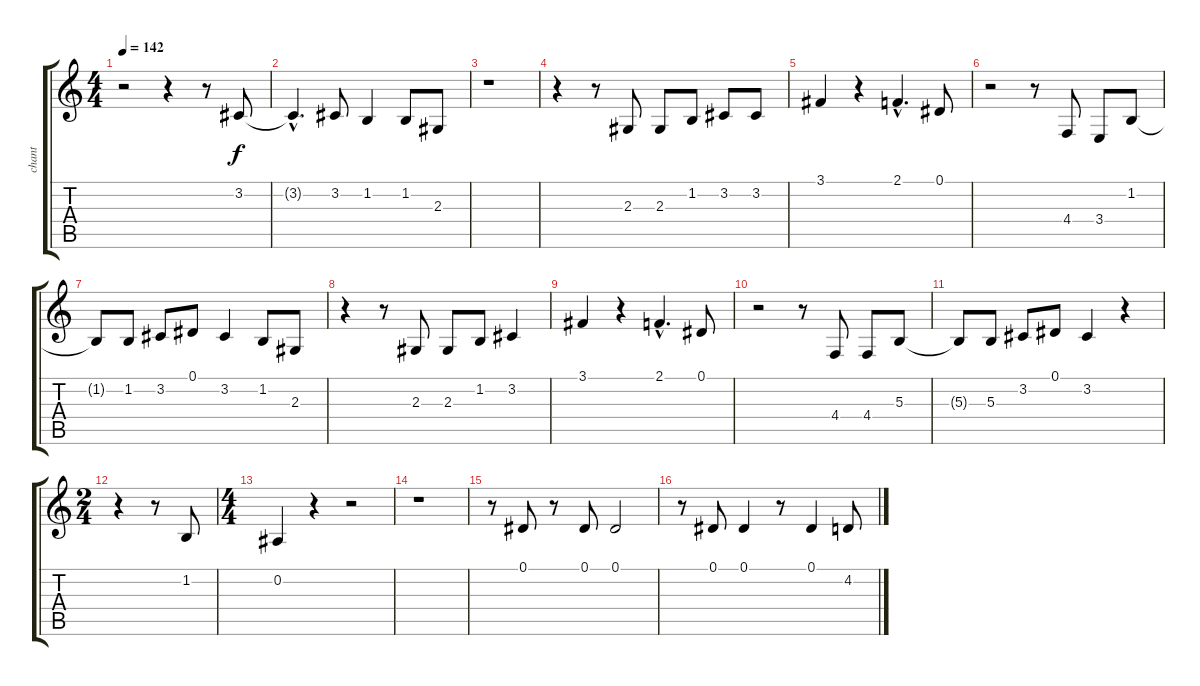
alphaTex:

\track ("chant" "chant") {instrument drawbarorgan}
\staff {score tabs}
\tuning (Eb4 Bb3 Gb3 Db3 Ab2 Eb2) {hide}
\ts (4 4)
\tempo 142
\clef g2
\ks c
r.2{dy f} r.4 r.8 3.2.8 |
3.2{hac t}.4{d} 3.2.8 1.2.4 1.2.8 2.3.8 |
r.1 |
r.4 r.8 2.3.8 2.3.8 1.2.8 3.2.8 3.2.8 |
3.1.4 r.4 2.1{hac}.4{d} 0.1.8 |
r.2 r.8 4.4.8 3.4.8 1.2.8 |
1.2{t}.8 1.2.8 3.2.8 0.1.8 3.2.4 1.2.8 2.3.8 |
r.4 r.8 2.3.8 2.3.8 1.2.8 3.2.4 |
3.1.4 r.4 2.1{hac}.4{d} 0.1.8 |
r.2 r.8 4.4.8 4.4.8 5.3.8 |
5.3{t}.8 5.3.8 3.2.8 0.1.8 3.2.4 r.4 |
\ts (2 4)
r.4 r.8 1.2.8 |
\ts (4 4)
0.2.4 r.4 r.2 |
r.1 |
r.8 0.1.8 r.8 0.1.8 0.1.2 |
r.8 0.1.8 0.1.4 r.8 0.1.4 4.2.8
